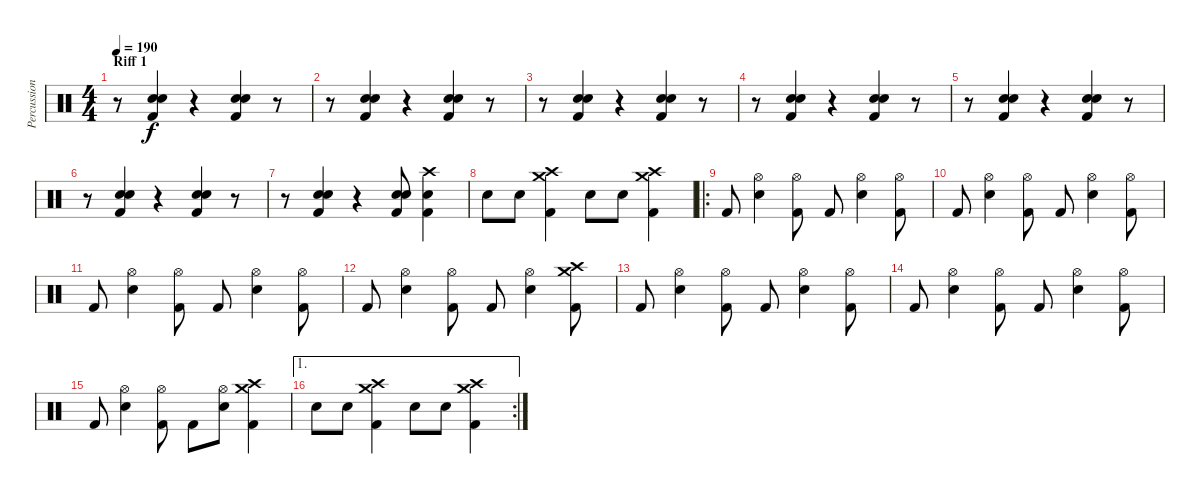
\track ("Percussion" "Percussion") {instrument percussion}
\staff {score}
\articulation defaults
\ts (4 4)
\section ("" "Riff 1")
\tempo 190
\clef neutral
\ks c
r.8{dy f} ("Electric Snare (hit)" "Snare (hit) 2" "Kick (hit) 2").4 r.4 ("Electric Snare (hit)" "Snare (hit) 2" "Kick (hit) 2").4 r.8 |
r.8 ("Electric Snare (hit)" "Snare (hit) 2" "Kick (hit) 2").4 r.4 ("Electric Snare (hit)" "Snare (hit) 2" "Kick (hit) 2").4 r.8 |
r.8 ("Electric Snare (hit)" "Snare (hit) 2" "Kick (hit) 2").4 r.4 ("Electric Snare (hit)" "Snare (hit) 2" "Kick (hit) 2").4 r.8 |
r.8 ("Electric Snare (hit)" "Snare (hit) 2" "Kick (hit) 2").4 r.4 ("Electric Snare (hit)" "Snare (hit) 2" "Kick (hit) 2").4 r.8 |
r.8 ("Electric Snare (hit)" "Snare (hit) 2" "Kick (hit) 2").4 r.4 ("Electric Snare (hit)" "Snare (hit) 2" "Kick (hit) 2").4 r.8 |
r.8 ("Electric Snare (hit)" "Snare (hit) 2" "Kick (hit) 2").4 r.4 ("Electric Snare (hit)" "Snare (hit) 2" "Kick (hit) 2").4 r.8 |
r.8 ("Electric Snare (hit)" "Snare (hit) 2" "Kick (hit) 2").4 r.4 ("Electric Snare (hit)" "Snare (hit) 2" "Kick (hit) 2").8 ("Snare (hit)" "Crash high (hit)" "Kick (hit) 2").4 |
"Electric Snare (hit)".8 "Electric Snare (hit)".8 ("Crash medium (hit)" "Crash high (hit)" "Kick (hit) 2").4 "Electric Snare (hit)".8 "Electric Snare (hit)".8 ("Crash medium (hit)" "Crash high (hit)" "Kick (hit) 2").4 |
\ro "Kick (hit) 2".8
("Hi-Hat (open)" "Electric Snare (hit)").4 ("Hi-Hat (open)" "Kick (hit) 2").8 "Kick (hit) 2".8 ("Hi-Hat (open)" "Electric Snare (hit)").4 ("Hi-Hat (open)" "Kick (hit) 2").8 |
"Kick (hit) 2".8 ("Hi-Hat (open)" "Electric Snare (hit)").4 ("Hi-Hat (open)" "Kick (hit) 2").8 "Kick (hit) 2".8 ("Hi-Hat (open)" "Electric Snare (hit)").4 ("Hi-Hat (open)" "Kick (hit) 2").8 |
"Kick (hit) 2".8 ("Hi-Hat (open)" "Electric Snare (hit)").4 ("Hi-Hat (open)" "Kick (hit) 2").8 "Kick (hit) 2".8 ("Hi-Hat (open)" "Electric Snare (hit)").4 ("Hi-Hat (open)" "Kick (hit) 2").8 |
"Kick (hit) 2".8 ("Hi-Hat (open)" "Electric Snare (hit)").4 ("Hi-Hat (open)" "Kick (hit) 2").8 "Kick (hit) 2".8 ("Hi-Hat (open)" "Electric Snare (hit)").4 ("Crash medium (hit)" "Crash high (hit)" "Kick (hit) 2").8 |
"Kick (hit) 2".8 ("Hi-Hat (open)" "Electric Snare (hit)").4 ("Hi-Hat (open)" "Kick (hit) 2").8 "Kick (hit) 2".8 ("Hi-Hat (open)" "Electric Snare (hit)").4 ("Hi-Hat (open)" "Kick (hit) 2").8 |
"Kick (hit) 2".8 ("Hi-Hat (open)" "Electric Snare (hit)").4 ("Hi-Hat (open)" "Kick (hit) 2").8 "Kick (hit) 2".8 ("Hi-Hat (open)" "Electric Snare (hit)").4 ("Hi-Hat (open)" "Kick (hit) 2").8 |
"Kick (hit) 2".8 ("Hi-Hat (open)" "Electric Snare (hit)").4 ("Hi-Hat (open)" "Kick (hit) 2").8 "Kick (hit) 2".8 ("Hi-Hat (open)" "Electric Snare (hit)").8 ("Crash medium (hit)" "Crash high (hit)" "Kick (hit) 2").4 |
\ae 1
\rc 2 "Electric Snare (hit)".8 "Electric Snare (hit)".8
("Crash medium (hit)" "Crash high (hit)" "Kick (hit) 2").4 "Electric Snare (hit)".8 "Electric Snare (hit)".8 ("Crash medium (hit)" "Crash high (hit)" "Kick (hit) 2").4
